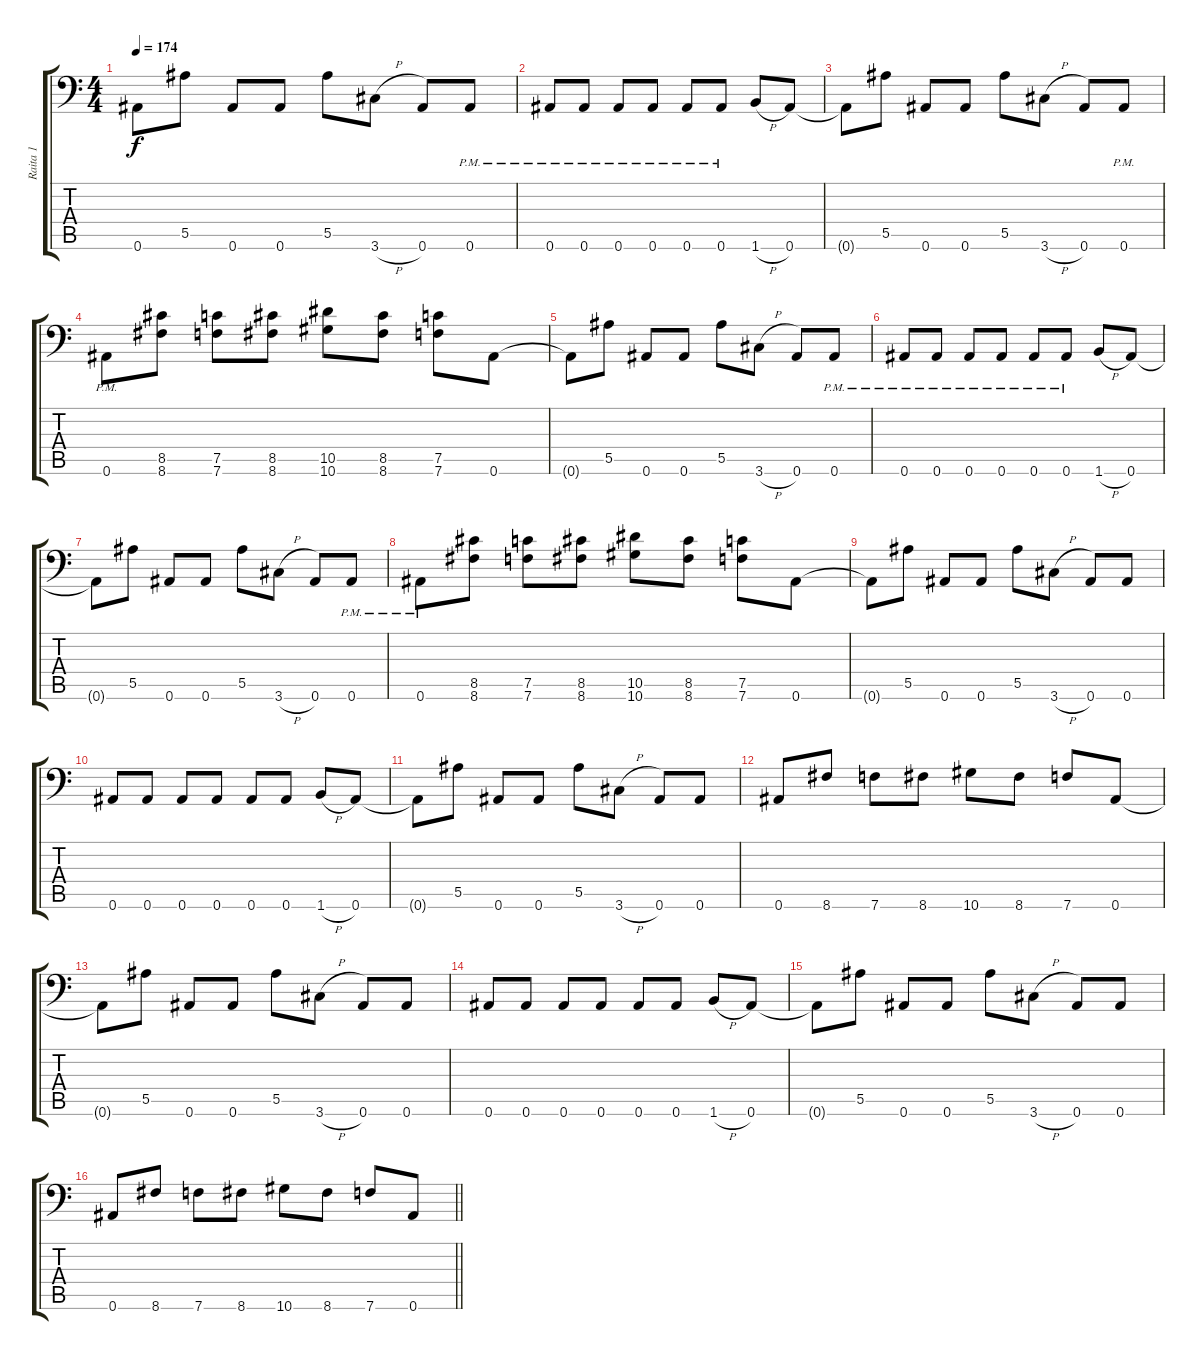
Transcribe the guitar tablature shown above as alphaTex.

\track ("Raita 1" "Raita 1") {instrument distortionguitar}
\staff {score tabs}
\tuning (C4 G3 Eb3 Bb2 F2 Bb1) {hide}
\ts (4 4)
\section ("" "")
\tempo 174
\clef f4
\ks c
0.6{t}.8{dy f} 5.5.8 0.6.8 0.6.8 5.5.8 3.6{h}.8 0.6.8 0.6{pm}.8 |
0.6{pm}.8 0.6{pm}.8 0.6{pm}.8 0.6{pm}.8 0.6{pm}.8 0.6{pm}.8 1.6{h}.8 0.6.8 |
0.6{t}.8 5.5.8 0.6.8 0.6.8 5.5.8 3.6{h}.8 0.6.8 0.6{pm}.8 |
0.6{pm}.8 (8.5 8.6).8 (7.5 7.6).8 (8.5 8.6).8 (10.5 10.6).8 (8.5 8.6).8 (7.5 7.6).8 0.6.8 |
0.6{t}.8 5.5.8 0.6.8 0.6.8 5.5.8 3.6{h}.8 0.6.8 0.6{pm}.8 |
0.6{pm}.8 0.6{pm}.8 0.6{pm}.8 0.6{pm}.8 0.6{pm}.8 0.6{pm}.8 1.6{h}.8 0.6.8 |
0.6{t}.8 5.5.8 0.6.8 0.6.8 5.5.8 3.6{h}.8 0.6.8 0.6{pm}.8 |
0.6{pm}.8 (8.5 8.6).8 (7.5 7.6).8 (8.5 8.6).8 (10.5 10.6).8 (8.5 8.6).8 (7.5 7.6).8 0.6.8 |
0.6{t}.8 5.5.8 0.6.8 0.6.8 5.5.8 3.6{h}.8 0.6.8 0.6.8 |
0.6.8 0.6.8 0.6.8 0.6.8 0.6.8 0.6.8 1.6{h}.8 0.6.8 |
0.6{t}.8 5.5.8 0.6.8 0.6.8 5.5.8 3.6{h}.8 0.6.8 0.6.8 |
0.6.8 8.6.8 7.6.8 8.6.8 10.6.8 8.6.8 7.6.8 0.6.8 |
0.6{t}.8 5.5.8 0.6.8 0.6.8 5.5.8 3.6{h}.8 0.6.8 0.6.8 |
0.6.8 0.6.8 0.6.8 0.6.8 0.6.8 0.6.8 1.6{h}.8 0.6.8 |
0.6{t}.8 5.5.8 0.6.8 0.6.8 5.5.8 3.6{h}.8 0.6.8 0.6.8 |
\barLineRight lightlight
0.6.8 8.6.8 7.6.8 8.6.8 10.6.8 8.6.8 7.6.8 0.6.8
